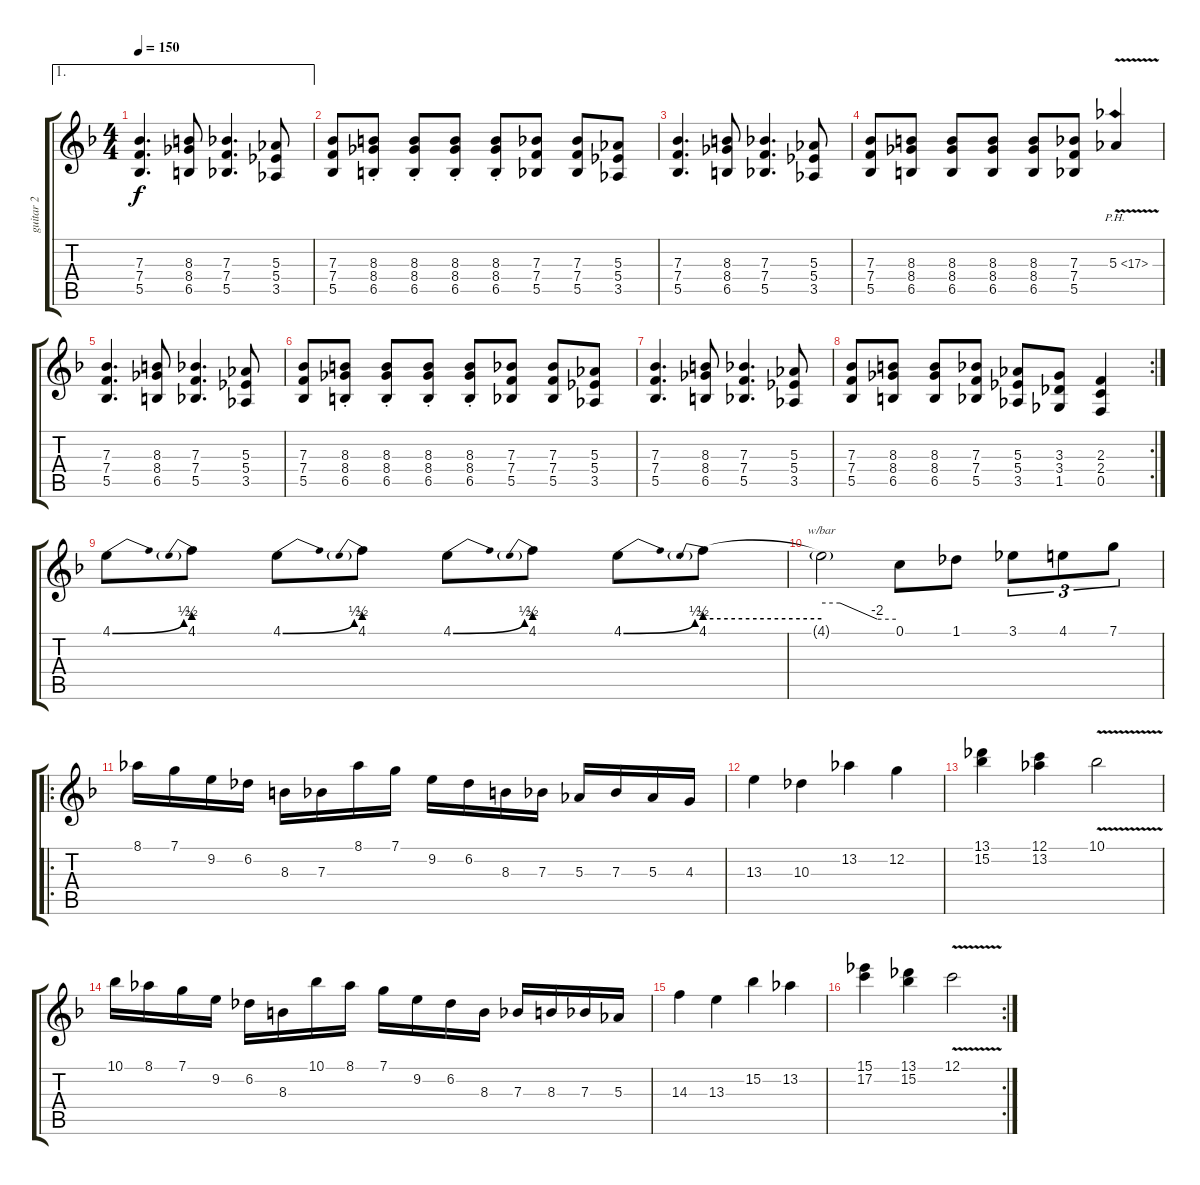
\track ("guitar 2" "guitar 2") {instrument distortionguitar}
\staff {score tabs}
\tuning (C4 G3 Eb3 Bb2 F2 C2) {hide}
\ae 1
\ts (4 4)
\tempo 150
\clef g2
\ks dminor
(7.3 7.4 5.5).4{d dy f} (8.3 8.4 6.5).8 (7.3 7.4 5.5).4{d} (5.3 5.4 3.5).8 |
(7.3 7.4 5.5).8 (8.3{st} 8.4{st} 6.5{st}).8 (8.3{st} 8.4{st} 6.5{st}).8 (8.3{st} 8.4{st} 6.5{st}).8 (8.3{st} 8.4{st} 6.5{st}).8 (7.3 7.4 5.5).8 (7.3 7.4 5.5).8 (5.3 5.4 3.5).8 |
(7.3 7.4 5.5).4{d} (8.3 8.4 6.5).8 (7.3 7.4 5.5).4{d} (5.3 5.4 3.5).8 |
(7.3 7.4 5.5).8 (8.3 8.4 6.5).8 (8.3 8.4 6.5).8 (8.3 8.4 6.5).8 (8.3 8.4 6.5).8 (7.3 7.4 5.5).8 5.3{ph 12 v}.4 |
(7.3 7.4 5.5).4{d} (8.3 8.4 6.5).8 (7.3 7.4 5.5).4{d} (5.3 5.4 3.5).8 |
(7.3 7.4 5.5).8 (8.3{st} 8.4{st} 6.5{st}).8 (8.3{st} 8.4{st} 6.5{st}).8 (8.3{st} 8.4{st} 6.5{st}).8 (8.3{st} 8.4{st} 6.5{st}).8 (7.3 7.4 5.5).8 (7.3 7.4 5.5).8 (5.3 5.4 3.5).8 |
(7.3 7.4 5.5).4{d} (8.3 8.4 6.5).8 (7.3 7.4 5.5).4{d} (5.3 5.4 3.5).8 |
\rc 2
(7.3 7.4 5.5).8 (8.3 8.4 6.5).8 (8.3 8.4 6.5).8 (7.3 7.4 5.5).8 (5.3 5.4 3.5).8 (3.3 3.4 1.5).8 (2.3 2.4 0.5).4 |
4.1{be (bend 0 0 60 2)}.8 4.1{be (prebend 0 2 60 2)}.8 4.1{be (bend 0 0 60 2)}.8 4.1{be (prebend 0 2 60 2)}.8 4.1{be (bend 0 0 60 2)}.8 4.1{be (prebend 0 2 60 2)}.8 4.1{be (bend 0 0 60 2)}.8 4.1{be (prebend 0 2 60 2)}.8 |
4.1{be (hold 0 0 60 0) t}.2{tbe (custom default 0 0 15 0 45 -8 60 -8)} 0.1.8 1.1.8 3.1.8{tu (3 2)} 4.1.8{tu (3 2)} 7.1.8{tu (3 2)} |
\ro
8.1.16 7.1.16 9.2.16 6.2.16 8.3.16 7.3.16 8.1.16 7.1.16 9.2.16 6.2.16 8.3.16 7.3.16 5.3.16 7.3.16 5.3.16 4.3.16 |
13.3.4 10.3.4 13.2.4 12.2.4 |
(13.1 15.2).4 (12.1 13.2).4 10.1{v}.2 |
10.1.16 8.1.16 7.1.16 9.2.16 6.2.16 8.3.16 10.1.16 8.1.16 7.1.16 9.2.16 6.2.16 8.3.16 7.3.16 8.3.16 7.3.16 5.3.16 |
14.3.4 13.3.4 15.2.4 13.2.4 |
\rc 2
(15.1 17.2).4 (13.1 15.2).4 12.1{v}.2
